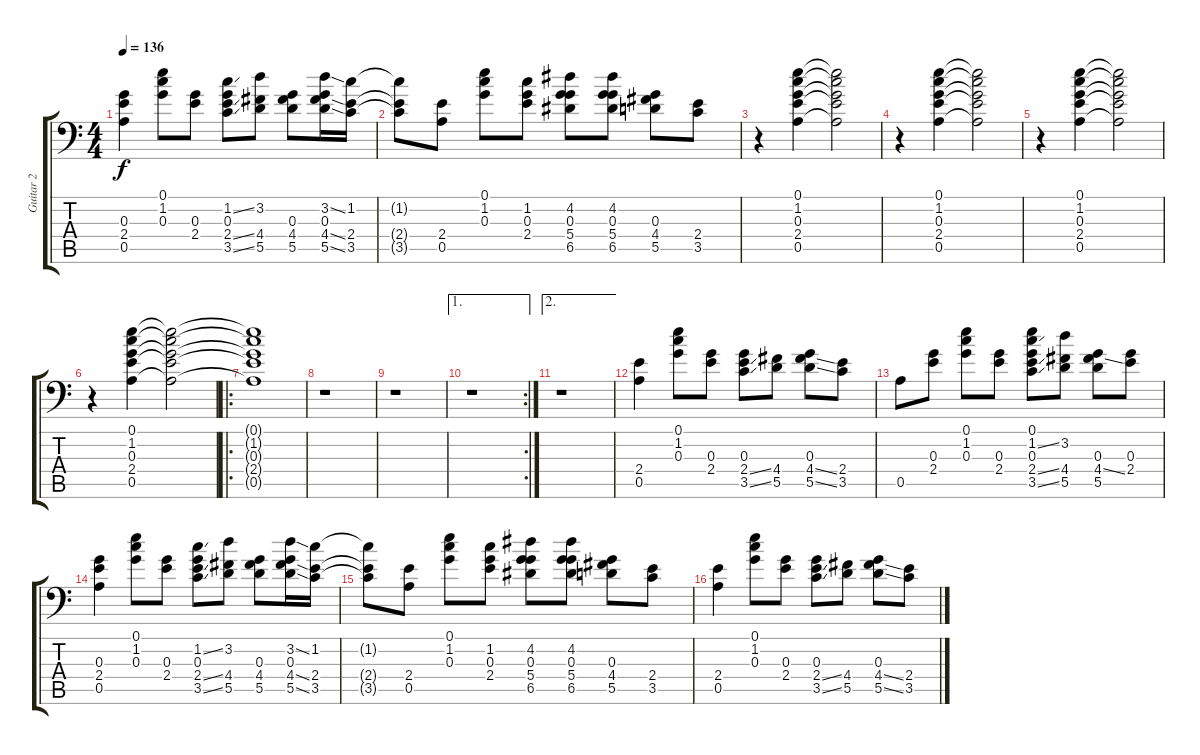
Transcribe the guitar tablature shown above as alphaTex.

\track ("Guitar 2" "Guitar 2") {instrument electricguitarclean}
\staff {score tabs}
\tuning (E4 B3 G3 D3 A2 A1) {hide}
\ts (4 4)
\tempo 136
\clef f4
\ks c
(0.3 2.4 0.5).4{dy f} (0.1 1.2 0.3).8 (0.3 2.4).8 (1.2{ss} 0.3 2.4{ss} 3.5{ss}).8 (3.2 4.4 5.5).8 (0.3 4.4 5.5).8 (3.2{ss} 0.3 4.4{ss} 5.5{ss}).16 (1.2 2.4 3.5).16 |
(1.2{t} 2.4{t} 3.5{t}).8 (2.4 0.5).8 (0.1 1.2 0.3).8 (1.2 0.3 2.4).8 (4.2 0.3 5.4 6.5).8 (4.2 0.3 5.4 6.5).8 (0.3 4.4 5.5).8 (2.4 3.5).8 |
r.4 (0.1 1.2 0.3 2.4 0.5).4 (0.1{t} 1.2{t} 0.3{t} 2.4{t} 0.5{t}).2 |
r.4 (0.1 1.2 0.3 2.4 0.5).4 (0.1{t} 1.2{t} 0.3{t} 2.4{t} 0.5{t}).2 |
r.4 (0.1 1.2 0.3 2.4 0.5).4 (0.1{t} 1.2{t} 0.3{t} 2.4{t} 0.5{t}).2 |
r.4 (0.1 1.2 0.3 2.4 0.5).4 (0.1{t} 1.2{t} 0.3{t} 2.4{t} 0.5{t}).2 |
\ro
(0.1{t} 1.2{t} 0.3{t} 2.4{t} 0.5{t}).1 |
r.1 |
r.1 |
\ae 1
\rc 2
r.1 |
\ae 2
r.1 |
(2.4 0.5).4 (0.1 1.2 0.3).8 (0.3 2.4).8 (0.3 2.4{ss} 3.5{ss}).8 (4.4 5.5).8 (0.3 4.4{ss} 5.5{ss}).8 (2.4 3.5).8 |
0.5.8 (0.3 2.4).8 (0.1 1.2 0.3).8 (0.3 2.4).8 (0.1 1.2{ss} 0.3 2.4{ss} 3.5{ss}).8 (3.2 4.4 5.5).8 (0.3 4.4{ss} 5.5).8 (0.3 2.4).8 |
(0.3 2.4 0.5).4 (0.1 1.2 0.3).8 (0.3 2.4).8 (1.2{ss} 0.3 2.4{ss} 3.5{ss}).8 (3.2 4.4 5.5).8 (0.3 4.4 5.5).8 (3.2{ss} 0.3 4.4{ss} 5.5{ss}).16 (1.2 2.4 3.5).16 |
(1.2{t} 2.4{t} 3.5{t}).8 (2.4 0.5).8 (0.1 1.2 0.3).8 (1.2 0.3 2.4).8 (4.2 0.3 5.4 6.5).8 (4.2 0.3 5.4 6.5).8 (0.3 4.4 5.5).8 (2.4 3.5).8 |
(2.4 0.5).4 (0.1 1.2 0.3).8 (0.3 2.4).8 (0.3 2.4{ss} 3.5{ss}).8 (4.4 5.5).8 (0.3 4.4{ss} 5.5{ss}).8 (2.4 3.5).8
